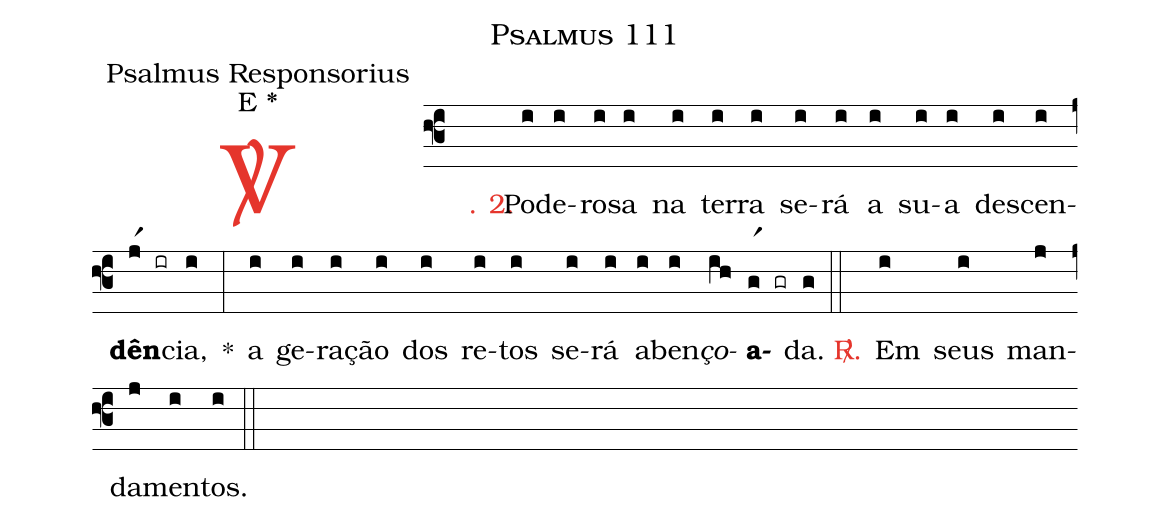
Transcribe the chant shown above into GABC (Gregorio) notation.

name: Psalmus 111;
office-part: Psalmus Responsorius;
mode: E *;
%%
(f3)

<c><sp>V/</sp>. 2.</c>() Po(i)de(i)ro(i)sa(i) na(i) ter(i)ra(i) se(i)rá(i) a(i) su(i)a(i) des(i)cen(i)<b>dên</b>(jr1 ir)cia,(i) *(:) a(i) ge(i)ra(i)ção(i) dos(i) re(i)tos(i) se(i)rá(i) a(i)ben(i)<i>ço</i>(ih)<b>a</b>(gr1 gr)da.(g)

(::)

<nlba><c><sp>R/</sp>.</c>() Em</nlba>(i) seus(i) man(j)da(j)men(i)tos.(i)

(::)
